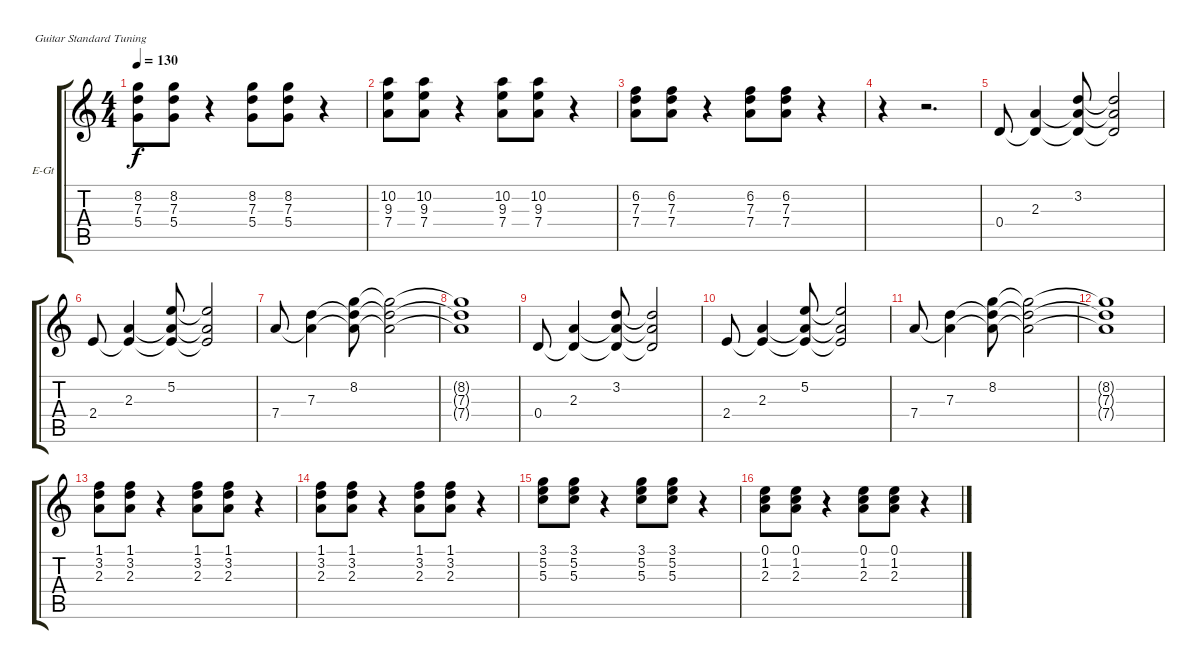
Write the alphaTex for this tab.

\bracketExtendMode groupsimilarinstruments
\firstSystemTrackNameOrientation horizontal
\otherSystemsTrackNameOrientation horizontal
\track ("Глеб" "E-Gt") {instrument overdrivenguitar}
\staff {score tabs}
\tuning (E4 B3 G3 D3 A2 E2)
\ts (4 4)
\tempo 130
\clef g2
\ks c
(8.2 7.3 5.4).8{dy f} (8.2 7.3 5.4).8 r.4 (8.2 7.3 5.4).8 (8.2 7.3 5.4).8 r.4 |
(10.2 9.3 7.4).8 (10.2 9.3 7.4).8 r.4 (10.2 9.3 7.4).8 (10.2 9.3 7.4).8 r.4 |
(6.2 7.3 7.4).8 (6.2 7.3 7.4).8 r.4 (6.2 7.3 7.4).8 (6.2 7.3 7.4).8 r.4 |
r.4 r.2{d} |
0.4.8 (2.3 0.4{t}).4 (3.2 2.3{t} 0.4{t}).8 (3.2{t} 2.3{t} 0.4{t}).2 |
2.4.8 (2.3 2.4{t}).4 (5.2 2.3{t} 2.4{t}).8 (5.2{t} 2.3{t} 2.4{t}).2 |
7.4.8 (7.3 7.4{t}).4 (8.2 7.3{t} 7.4{t}).8 (8.2{t} 7.3{t} 7.4{t}).2 |
(8.2{t} 7.3{t} 7.4{t}).1 |
0.4.8 (2.3 0.4{t}).4 (3.2 2.3{t} 0.4{t}).8 (3.2{t} 2.3{t} 0.4{t}).2 |
2.4.8 (2.3 2.4{t}).4 (5.2 2.3{t} 2.4{t}).8 (5.2{t} 2.3{t} 2.4{t}).2 |
7.4.8 (7.3 7.4{t}).4 (8.2 7.3{t} 7.4{t}).8 (8.2{t} 7.3{t} 7.4{t}).2 |
(8.2{t} 7.3{t} 7.4{t}).1 |
(1.1 3.2 2.3).8 (1.1 3.2 2.3).8 r.4 (1.1 3.2 2.3).8 (1.1 3.2 2.3).8 r.4 |
(1.1 3.2 2.3).8 (1.1 3.2 2.3).8 r.4 (1.1 3.2 2.3).8 (1.1 3.2 2.3).8 r.4 |
(3.1 5.2 5.3).8 (3.1 5.2 5.3).8 r.4 (3.1 5.2 5.3).8 (3.1 5.2 5.3).8 r.4 |
(0.1 1.2 2.3).8 (0.1 1.2 2.3).8 r.4 (0.1 1.2 2.3).8 (0.1 1.2 2.3).8 r.4
